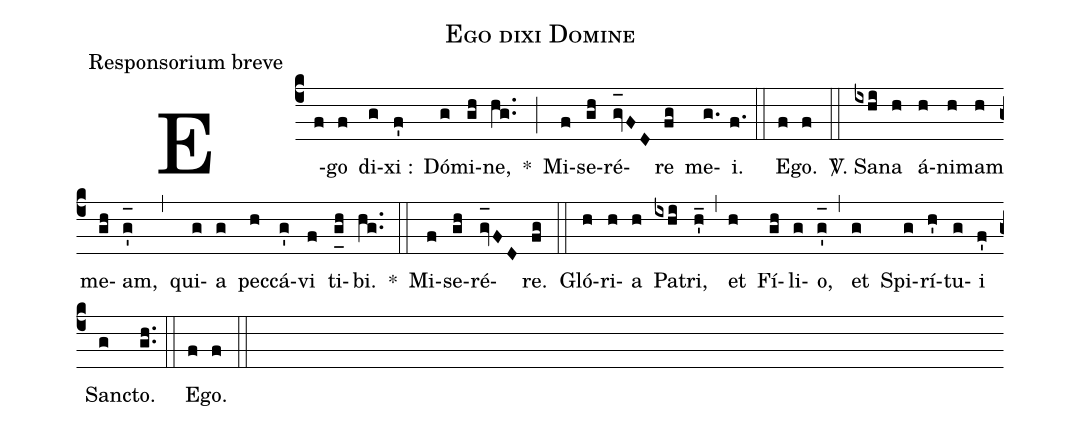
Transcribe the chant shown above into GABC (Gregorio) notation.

name:Ego dixi Domine;
office-part:Responsorium breve;
%%
(c4) E(f)go(f) di(g)xi :(f') Dó(g)mi(gh)ne,(hg..) *(;) Mi(f)se(gh)ré(gv_[oh:h]FD)re(fg) me(g.)i.(f.) (::) E(f)go.(f) (::)
<sp>V/</sp>. Sa(ixhi)na(h) á(h)ni(h)mam(h) me(gh)am,(g'_[oh:h]) (,) qui(g)a(g) pec(h)cá(g')vi(f) ti(g_[uh:l]h)bi.(hg..) *(::) Mi(f)se(gh)ré(gv_[oh:h]FD)re.(fg) (::) Gló(h)ri(h)a(h) Pa(ixhi)tri,(h'_) (,) et(h) Fí(gh)li(g)o,(g'_[oh:h]) (,) et(g) Spi(g)rí(h')tu(g)i(f') San(g)cto.(gh..) (::) E(f)go.(f) (::)
